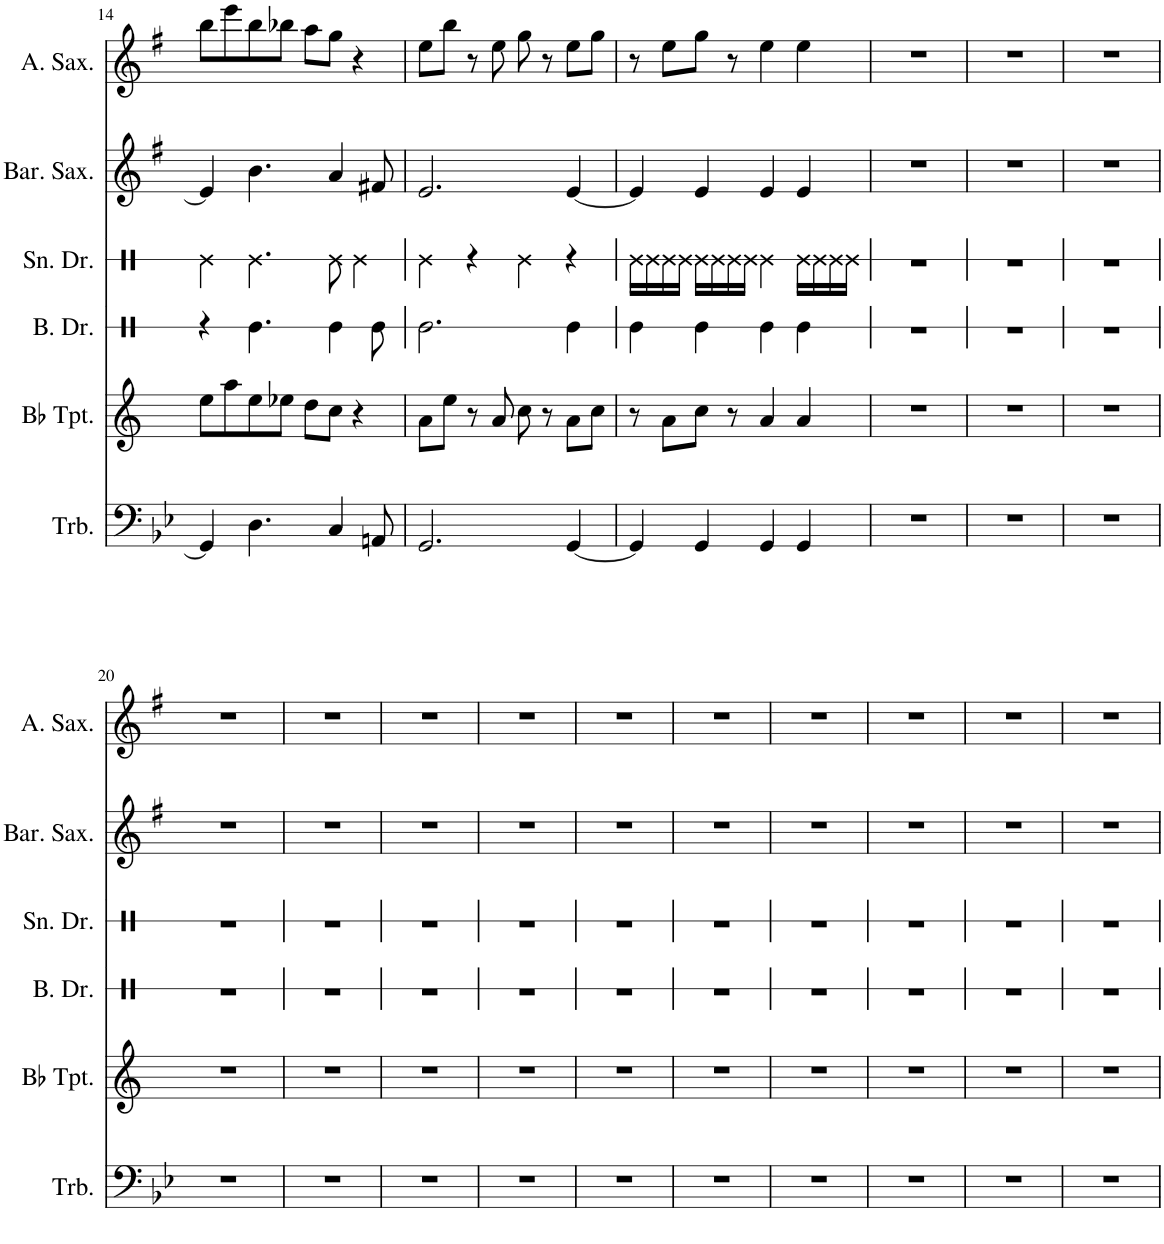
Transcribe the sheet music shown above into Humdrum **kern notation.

**kern	**kern	**kern	**kern	**kern	**kern
*part6	*part5	*part4	*part3	*part2	*part1
*staff6	*staff5	*staff4	*staff3	*staff2	*staff1
*I"Trombone	*I"Bb Trumpet	*I"Bass Drum	*I"Snare Drum	*I"Baritone Saxophone	*I"Alto Saxophone
*I'Trb.	*I'Bb Tpt.	*I'B. Dr.	*I'Sn. Dr.	*I'Bar. Sax.	*I'A. Sax.
!!LO:PB:g=z
*clefF4	*clefG2	*clefX	*clefX	*clefG2	*clefG2
*	*Trd1c2	*	*	*Trd12c21	*Trd5c9
*k[b-e-]	*k[]	*k[]	*k[]	*k[f#]	*k[f#]
*M4/4	*M4/4	*M4/4	*M4/4	*M4/4	*M4/4
=14	=14	=14	=14	=14	=14
4GG/]	8ee\L	4r	4Re\	4e/]	8bb\L
.	8aa\	.	.	.	8eee\
4.D\	8ee\	4.Re\	4.Re\	4.b\	8bb\
.	8ee-X\J	.	.	.	8bb-X\J
.	8dd\L	.	.	.	8aa\L
4C/	8cc\J	4Re\	8Re\	4a/	8gg\J
.	4r	.	4Re\	.	4r
8AAn/	.	8Re\	.	8f#X/	.
=15	=15	=15	=15	=15	=15
2.GG/	8a\L	2.Re\	4Re\	2.e/	8ee\L
.	8ee\J	.	.	.	8bb\J
.	8r	.	4r	.	8r
.	8a/	.	.	.	8ee\
.	8cc\	.	4Re\	.	8gg\
.	8r	.	.	.	8r
[4GG/	8a\L	4Re\	4r	[4e/	8ee\L
.	8cc\J	.	.	.	8gg\J
=16	=16	=16	=16	=16	=16
4GG/]	8r	4Re\	16Re\LL	4e/]	8r
.	.	.	16Re\	.	.
.	8a\L	.	16Re\	.	8ee\L
.	.	.	16Re\JJ	.	.
4GG/	8cc\J	4Re\	16Re\LL	4e/	8gg\J
.	.	.	16Re\	.	.
.	8r	.	16Re\	.	8r
.	.	.	16Re\JJ	.	.
4GG/	4a/	4Re\	4Re\	4e/	4ee\
4GG/	4a/	4Re\	16Re\LL	4e/	4ee\
.	.	.	16Re\	.	.
.	.	.	16Re\	.	.
.	.	.	16Re\JJ	.	.
=17	=17	=17	=17	=17	=17
1r	1r	1r	1r	1r	1r
=18	=18	=18	=18	=18	=18
1r	1r	1r	1r	1r	1r
=19	=19	=19	=19	=19	=19
1r	1r	1r	1r	1r	1r
!!LO:LB:g=z
=20	=20	=20	=20	=20	=20
1r	1r	1r	1r	1r	1r
=21	=21	=21	=21	=21	=21
1r	1r	1r	1r	1r	1r
=22	=22	=22	=22	=22	=22
1r	1r	1r	1r	1r	1r
=23	=23	=23	=23	=23	=23
1r	1r	1r	1r	1r	1r
=24	=24	=24	=24	=24	=24
1r	1r	1r	1r	1r	1r
=25	=25	=25	=25	=25	=25
1r	1r	1r	1r	1r	1r
=26	=26	=26	=26	=26	=26
1r	1r	1r	1r	1r	1r
=27	=27	=27	=27	=27	=27
1r	1r	1r	1r	1r	1r
=28	=28	=28	=28	=28	=28
1r	1r	1r	1r	1r	1r
=29	=29	=29	=29	=29	=29
1r	1r	1r	1r	1r	1r
=	=	=	=	=	=
*-	*-	*-	*-	*-	*-
